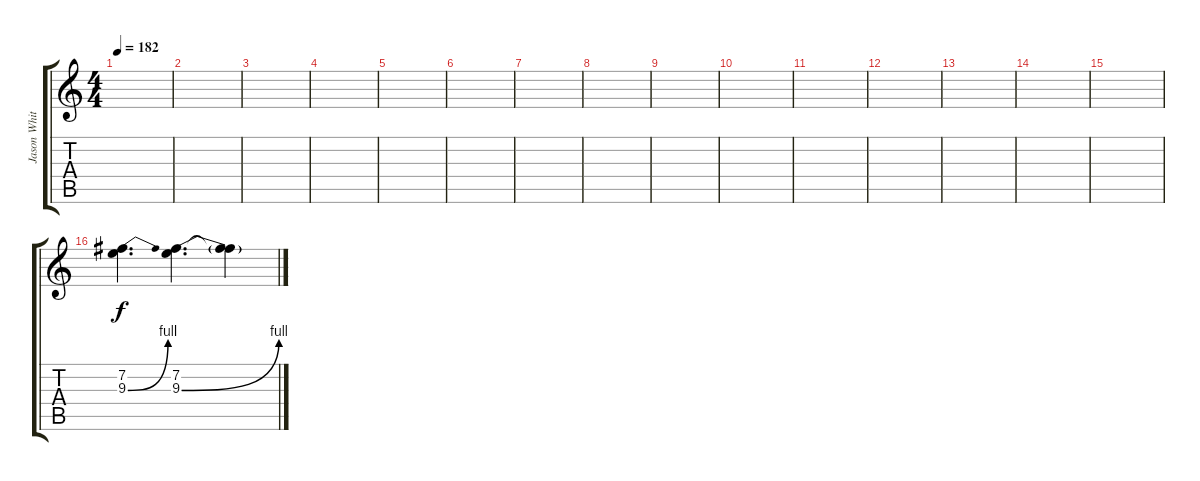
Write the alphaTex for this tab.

\track ("Jason White" "Jason Whit") {instrument overdrivenguitar}
\staff {score tabs}
\tuning (E4 B3 G3 D3 A2 E2) {hide}
\ts (4 4)
\tempo 182
\clef g2
\ks c
|
|
|
|
|
|
|
|
|
|
|
|
|
|
|
(7.2 9.3{be (bend 0 0 60 4)}).4{d} (7.2 9.3{be (bend 0 0 60 4)}).4{d} (7.2{t} 9.3{t}).4
